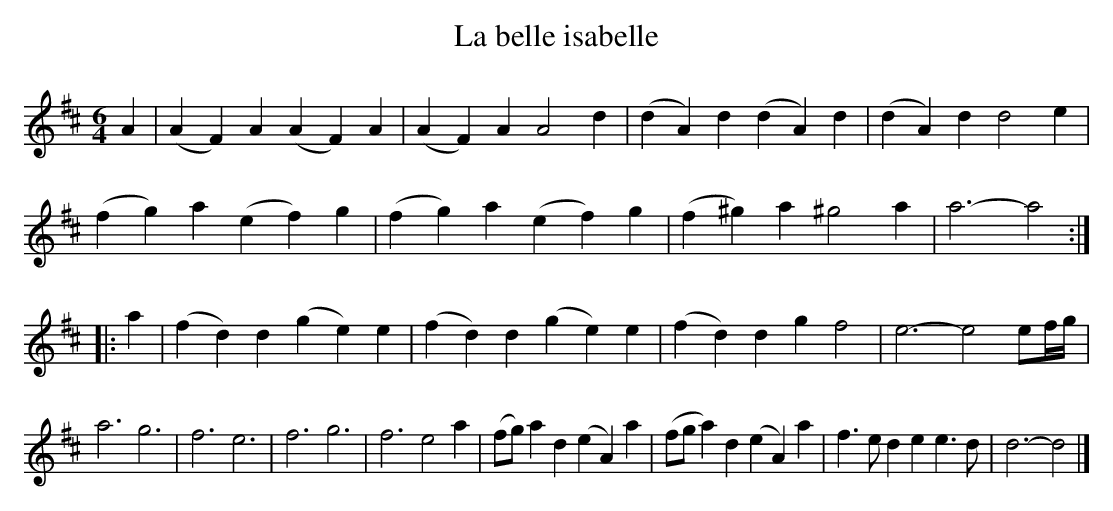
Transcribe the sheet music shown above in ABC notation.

X:1
T:La belle isabelle
M:6/4
K:Dmaj
A2|(A2F2)A2(A2F2)A2|(A2F2)A2A4d2|(d2A2)d2(d2A2)d2|(d2A2)d2d4e2|
(f2g2)a2(e2f2)g2|(f2g2)a2(e2f2)g2|(f2^g2)a2^g4a2|a6-a4:|
|:a2|(f2d2)d2(g2e2)e2|(f2d2)d2(g2e2)e2|(f2d2)d2g2f4|e6-e4ef/g/|
a6g6|f6e6|f6g6|f6e4a2|(fg)a2d2(e2A2)a2|(fga2)d2(e2A2)a2|f3ed2e2e3d|d6-d4|]
